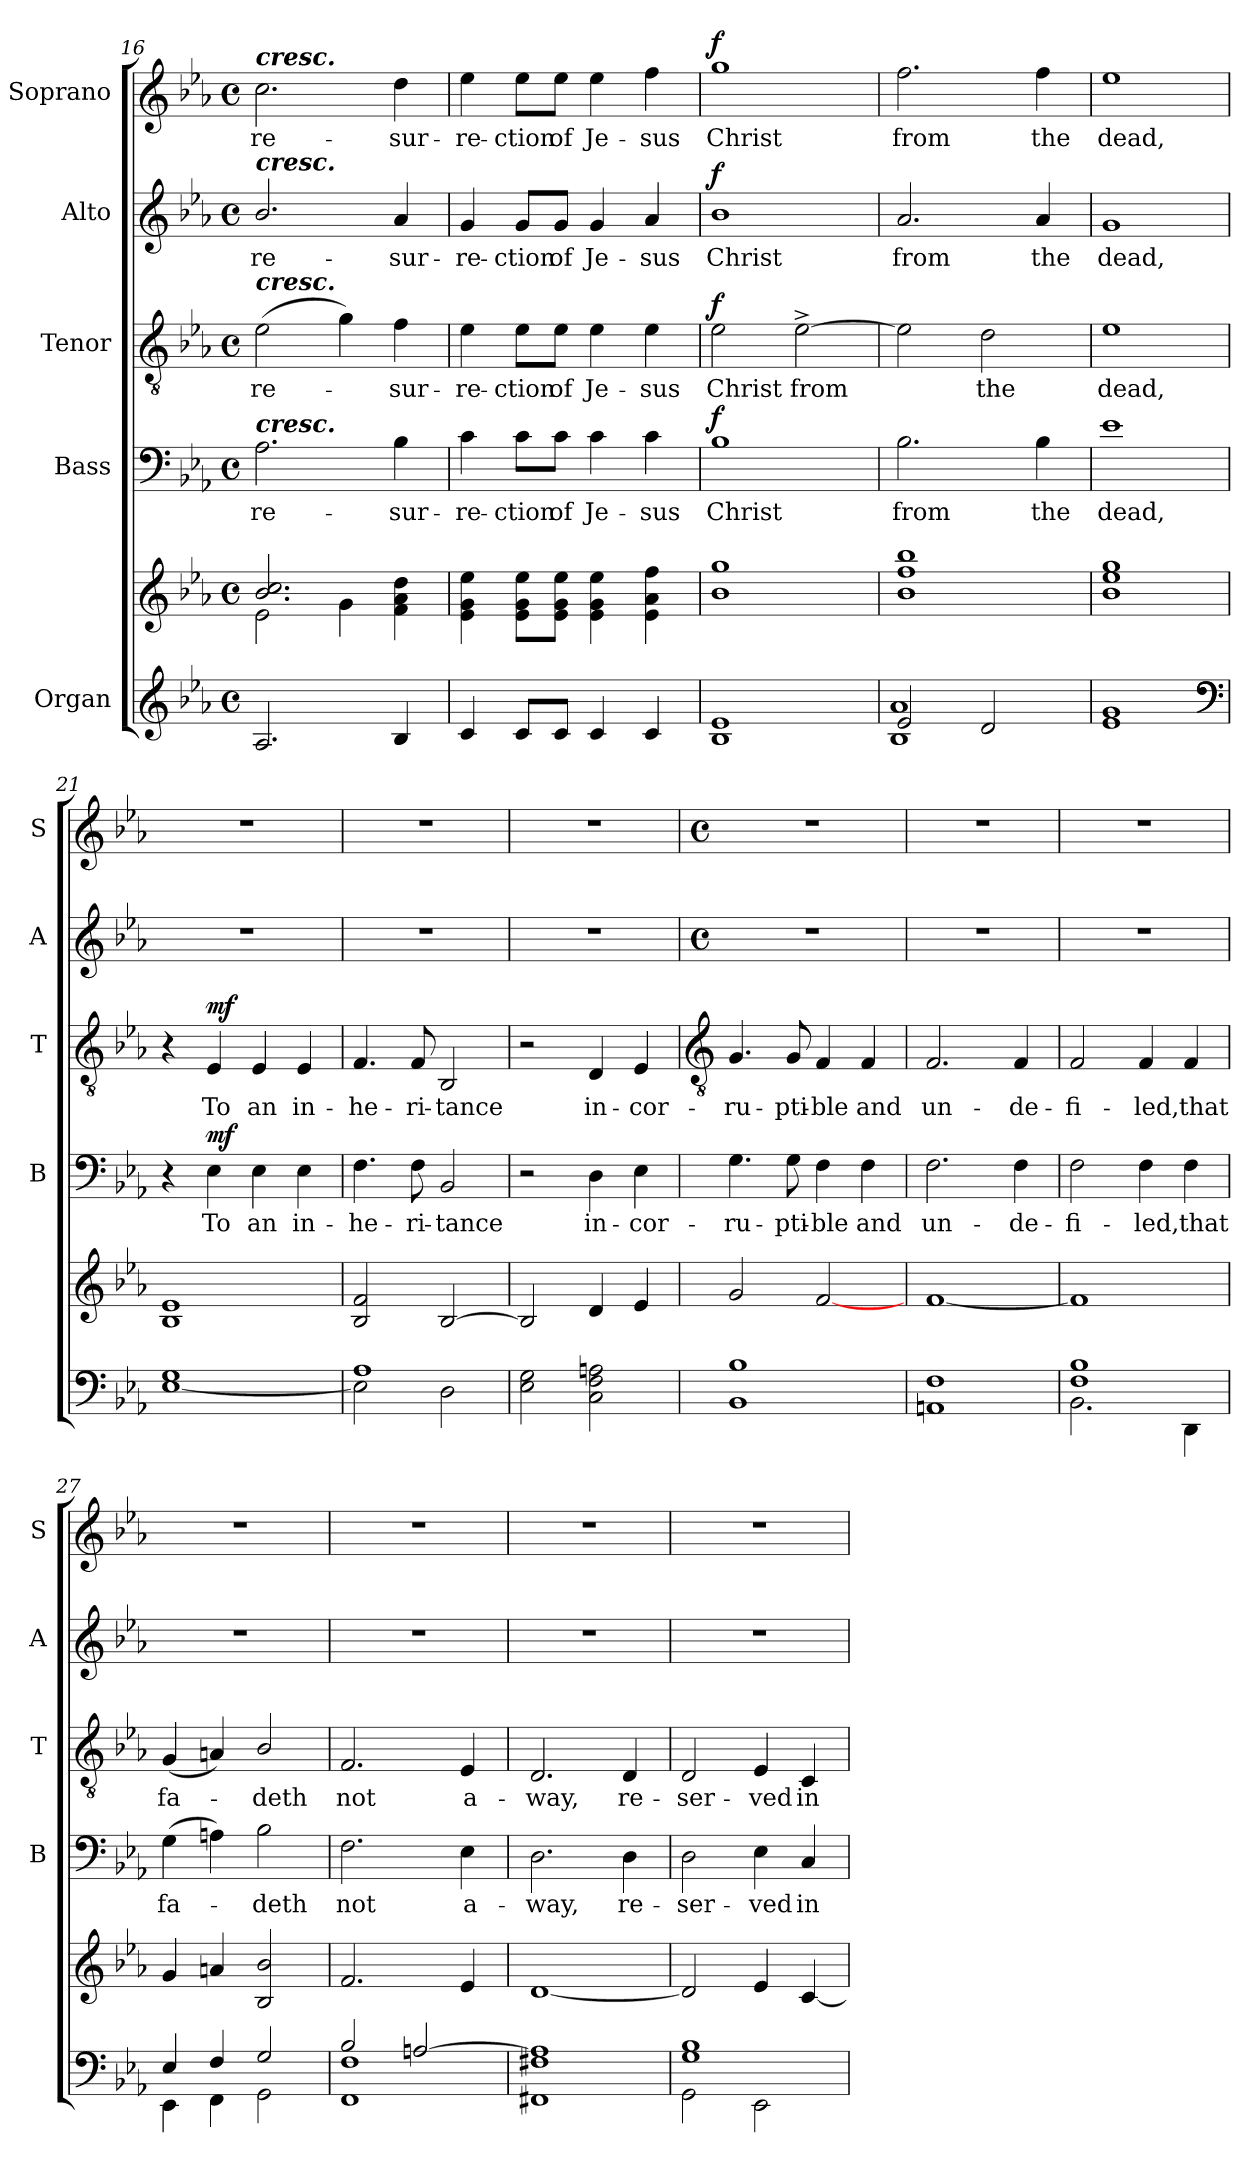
**kern	**kern	**kern	**text	**dynam	**kern	**text	**dynam	**kern	**text	**dynam	**kern	**text	**dynam
*part5	*part5	*part4	*part4	*part4	*part3	*part3	*part3	*part2	*part2	*part2	*part1	*part1	*part1
*staff6	*staff5	*staff4	*staff4	*staff4	*staff3	*staff3	*staff3	*staff2	*staff2	*staff2	*staff1	*staff1	*staff1
*I"Organ	*	*I"Bass	*	*	*I"Tenor	*	*	*I"Alto	*	*	*I"Soprano	*	*
*	*	*I'B	*	*	*I'T	*	*	*I'A	*	*	*I'S	*	*
!!LO:LB:g=z
*clefG2	*clefG2	*clefF4	*	*	*clefGv2	*	*	*clefG2	*	*	*clefG2	*	*
*k[b-e-a-]	*k[b-e-a-]	*k[b-e-a-]	*	*	*k[b-e-a-]	*	*	*k[b-e-a-]	*	*	*k[b-e-a-]	*	*
*E-:	*E-:	*E-:	*	*	*E-:	*	*	*E-:	*	*	*E-:	*	*
*M4/4	*M4/4	*M4/4	*	*	*M4/4	*	*	*M4/4	*	*	*M4/4	*	*
*met(c)	*met(c)	*met(c)	*	*	*met(c)	*	*	*met(c)	*	*	*met(c)	*	*
=16	=16	=16	=16	=16	=16	=16	=16	=16	=16	=16	=16	=16	=16
*^	*^	*	*	*	*	*	*	*	*	*	*	*	*
!	!	!	!	!	!	!	!	!	!	!	!	!	!LO:TX:a:Bi:t=cresc.	!	!
!	!	!	!	!	!	!	!	!	!	!LO:TX:a:Bi:t=cresc.	!	!	!	!	!
!	!	!	!	!	!	!	!LO:TX:a:Bi:t=cresc.	!	!	!	!	!	!	!	!
!	!	!	!	!LO:TX:a:Bi:t=cresc.	!	!	!	!	!	!	!	!	!	!	!
!	!	!	!	!	!LO:LY:b	!	!	!LO:LY:b	!	!	!LO:LY:b	!	!	!LO:LY:b	!
1ryy	2.A-/	2.b-/ 2.cc/	2e-\	2.A-	re-	.	(>2e-	re-	.	2.b-/	re-	.	2.cc	re-	.
.	.	.	4g\	.	.	.	4g)	.	.	.	.	.	.	.	.
!	!	!	!	!	!LO:LY:b	!	!	!LO:LY:b	!	!	!LO:LY:b	!	!	!LO:LY:b	!
.	4B-/	4ryy	4f\ 4a-\ 4dd\	4B-	-sur-	.	4f	sur-	.	4a-	-sur-	.	4dd	-sur-	.
=17	=17	=17	=17	=17	=17	=17	=17	=17	=17	=17	=17	=17	=17	=17	=17
!	!	!	!	!	!LO:LY:b	!	!	!LO:LY:b	!	!	!LO:LY:b	!	!	!LO:LY:b	!
1ryy	4c/	1ryy	4e-\ 4g\ 4ee-\	4c	-re-	.	4e-	-re-	.	4g	-re-	.	4ee-	-re-	.
!	!	!	!	!	!LO:LY:b	!	!	!LO:LY:b	!	!	!LO:LY:b	!	!	!LO:LY:b	!
.	8c/L	.	8e-\ 8g\ 8ee-\L	8c\L	-ction	.	8e-\L	-ction	.	8g/L	-ction	.	8ee-\L	-ction	.
!	!	!	!	!	!LO:LY:b	!	!	!LO:LY:b	!	!	!LO:LY:b	!	!	!LO:LY:b	!
.	8c/J	.	8e-\ 8g\ 8ee-\J	8c\J	of	.	8e-\J	of	.	8g/J	of	.	8ee-\J	of	.
!	!	!	!	!	!LO:LY:b	!	!	!LO:LY:b	!	!	!LO:LY:b	!	!	!LO:LY:b	!
.	4c/	.	4e-\ 4g\ 4ee-\	4c	Je-	.	4e-	Je-	.	4g	Je-	.	4ee-	Je-	.
!	!	!	!	!	!LO:LY:b	!	!	!LO:LY:b	!	!	!LO:LY:b	!	!	!LO:LY:b	!
.	4c/	.	4e-\ 4a-\ 4ff\	4c	-sus	.	4e-	-sus	.	4a-	-sus	.	4ff	-sus	.
=18	=18	=18	=18	=18	=18	=18	=18	=18	=18	=18	=18	=18	=18	=18	=18
!	!	!	!	!	!LO:LY:b	!LO:DY:b	!	!LO:LY:b	!LO:DY:b	!	!LO:LY:b	!LO:DY:b	!	!LO:LY:b	!LO:DY:b
1e-/	1B-\	1ryy	1b-\ 1gg\	1B-	Christ	f	2e-	Christ	f	1b-	Christ	f	1gg	Christ	f
!	!	!	!	!	!	!	!	!LO:LY:b	!	!	!	!	!	!	!
.	.	.	.	.	.	.	[2e-^	from	.	.	.	.	.	.	.
=19	=19	=19	=19	=19	=19	=19	=19	=19	=19	=19	=19	=19	=19	=19	=19
!	!	!	!	!	!LO:LY:b	!	!	!	!	!	!LO:LY:b	!	!	!LO:LY:b	!
2e-/	1B-\ 1a-\	1ryy	1b-\ 1ff\ 1bb-\	2.B-	from	.	2e-]	.	.	2.a-	from	.	2.ff	from	.
!	!	!	!	!	!	!	!	!LO:LY:b	!	!	!	!	!	!	!
2d/	.	.	.	.	.	.	2d	the	.	.	.	.	.	.	.
!	!	!	!	!	!LO:LY:b	!	!	!	!	!	!LO:LY:b	!	!	!LO:LY:b	!
.	.	.	.	4B-	the	.	.	.	.	4a-	the	.	4ff	the	.
=20	=20	=20	=20	=20	=20	=20	=20	=20	=20	=20	=20	=20	=20	=20	=20
!	!	!	!	!	!LO:LY:b	!	!	!LO:LY:b	!	!	!LO:LY:b	!	!	!LO:LY:b	!
1g/	1e-\	1ryy	1b-\ 1ee-\ 1gg\	1e-	dead,	.	1e-	dead,	.	1g	dead,	.	1ee-	dead,	.
*clefF4	*	*	*	*	*	*	*	*	*	*	*	*	*	*	*
=21	=21	=21	=21	=21	=21	=21	=21	=21	=21	=21	=21	=21	=21	=21	=21
1G/	[1E-\	1ryy	1B-\ 1e-\	4r	.	.	4r	.	.	1r	.	.	1r	.	.
!	!	!	!	!	!LO:LY:b	!LO:DY:b	!	!LO:LY:b	!LO:DY:b	!	!	!	!	!	!
.	.	.	.	4E-	To	mf	4E-	To	mf	.	.	.	.	.	.
!	!	!	!	!	!LO:LY:b	!	!	!LO:LY:b	!	!	!	!	!	!	!
.	.	.	.	4E-	an	.	4E-	an	.	.	.	.	.	.	.
!	!	!	!	!	!LO:LY:b	!	!	!LO:LY:b	!	!	!	!	!	!	!
.	.	.	.	4E-	in-	.	4E-	in-	.	.	.	.	.	.	.
=22	=22	=22	=22	=22	=22	=22	=22	=22	=22	=22	=22	=22	=22	=22	=22
!	!	!	!	!	!LO:LY:b	!	!	!LO:LY:b	!	!	!	!	!	!	!
1A-/	2E-\]	2B-/ 2f/	1ryy	4.F	-he-	.	4.F	-he-	.	1r	.	.	1r	.	.
!	!	!	!	!	!LO:LY:b	!	!	!LO:LY:b	!	!	!	!	!	!	!
.	.	.	.	8F	-ri-	.	8F	-ri-	.	.	.	.	.	.	.
!	!	!	!	!	!LO:LY:b	!	!	!LO:LY:b	!	!	!	!	!	!	!
.	2D\	[2B-/	.	2BB-	-tance	.	2BB-	-tance	.	.	.	.	.	.	.
=23	=23	=23	=23	=23	=23	=23	=23	=23	=23	=23	=23	=23	=23	=23	=23
1ryy	2E-\ 2G\	2B-/]	1ryy	2r	.	.	2r	.	.	1r	.	.	1r	.	.
!	!	!	!	!	!LO:LY:b	!	!	!LO:LY:b	!	!	!	!	!	!	!
.	2C\ 2F\ 2An\	4d/	.	4D	in-	.	4D	in-	.	.	.	.	.	.	.
!	!	!	!	!	!LO:LY:b	!	!	!LO:LY:b	!	!	!	!	!	!	!
.	.	4e-/	.	4E-	-cor-	.	4E-	-cor-	.	.	.	.	.	.	.
*	*	*v	*v	*	*	*	*	*	*	*	*	*	*	*	*
!!LO:LB:g=z
=24	=24	=24	=24	=24	=24	=24	=24	=24	=24	=24	=24	=24	=24	=24
*	*	*	*	*	*	*clefGv2	*	*	*	*	*	*	*	*
*	*	*	*	*	*	*	*	*	*M4/4	*	*	*M4/4	*	*
*	*	*	*	*	*	*	*	*	*met(c)	*	*	*met(c)	*	*
!	!	!	!	!LO:LY:b	!	!	!LO:LY:b	!	!	!	!	!	!	!
1B-/	1BB-\	2g	4.G	-ru-	.	4.G	-ru-	.	1r	.	.	1r	.	.
!	!	!	!	!LO:LY:b	!	!	!LO:LY:b	!	!	!	!	!	!	!
.	.	.	8G	-pti-	.	8G	-pti-	.	.	.	.	.	.	.
!	!	!	!	!LO:LY:b	!	!	!LO:LY:b	!	!	!	!	!	!	!
.	.	[2f	4F	-ble	.	4F	-ble	.	.	.	.	.	.	.
!	!	!	!	!LO:LY:b	!	!	!LO:LY:b	!	!	!	!	!	!	!
.	.	.	4F	and	.	4F	and	.	.	.	.	.	.	.
=25	=25	=25	=25	=25	=25	=25	=25	=25	=25	=25	=25	=25	=25	=25
!	!	!	!	!LO:LY:b	!	!	!LO:LY:b	!	!	!	!	!	!	!
1F/	1AAn\	[1f	2.F	un-	.	2.F	un-	.	1r	.	.	1r	.	.
!	!	!	!	!LO:LY:b	!	!	!LO:LY:b	!	!	!	!	!	!	!
.	.	.	4F	-de-	.	4F	-de-	.	.	.	.	.	.	.
=26	=26	=26	=26	=26	=26	=26	=26	=26	=26	=26	=26	=26	=26	=26
!	!	!	!	!LO:LY:b	!	!	!LO:LY:b	!	!	!	!	!	!	!
1F/ 1B-/	2.BB-\	1f]	2F	-fi-	.	2F	-fi-	.	1r	.	.	1r	.	.
!	!	!	!	!LO:LY:b	!	!	!LO:LY:b	!	!	!	!	!	!	!
.	.	.	4F	-led,	.	4F	-led,	.	.	.	.	.	.	.
!	!	!	!	!LO:LY:b	!	!	!LO:LY:b	!	!	!	!	!	!	!
.	4DD\	.	4F	that	.	4F	that	.	.	.	.	.	.	.
=27	=27	=27	=27	=27	=27	=27	=27	=27	=27	=27	=27	=27	=27	=27
!	!	!	!	!LO:LY:b	!	!	!LO:LY:b	!	!	!	!	!	!	!
4E-/	4EE-\	4g	(>4G	fa-	.	(<4G	fa-	.	1r	.	.	1r	.	.
4F/	4FF\	4an	4An)	.	.	4An)	.	.	.	.	.	.	.	.
!	!	!	!	!LO:LY:b	!	!	!LO:LY:b	!	!	!	!	!	!	!
2G/	2GG\	2B- 2b-	2B-	deth	.	2B-/	deth	.	.	.	.	.	.	.
=28	=28	=28	=28	=28	=28	=28	=28	=28	=28	=28	=28	=28	=28	=28
!	!	!	!	!LO:LY:b	!	!	!LO:LY:b	!	!	!	!	!	!	!
2B-/	1FF\ 1F\	2.f	2.F	not	.	2.F	not	.	1r	.	.	1r	.	.
[2An/	.	.	.	.	.	.	.	.	.	.	.	.	.	.
!	!	!	!	!LO:LY:b	!	!	!LO:LY:b	!	!	!	!	!	!	!
.	.	4e-	4E-	a-	.	4E-	a-	.	.	.	.	.	.	.
=29	=29	=29	=29	=29	=29	=29	=29	=29	=29	=29	=29	=29	=29	=29
!	!	!	!	!LO:LY:b	!	!	!LO:LY:b	!	!	!	!	!	!	!
1A/]	1FF#X\ 1F#X\	[1d	2.D	-way,	.	2.D	-way,	.	1r	.	.	1r	.	.
!	!	!	!	!LO:LY:b	!	!	!LO:LY:b	!	!	!	!	!	!	!
.	.	.	4D	re-	.	4D	re-	.	.	.	.	.	.	.
=30	=30	=30	=30	=30	=30	=30	=30	=30	=30	=30	=30	=30	=30	=30
!	!	!	!	!LO:LY:b	!	!	!LO:LY:b	!	!	!	!	!	!	!
1G/ 1B-/	2GG\	2d]	2D	-ser-	.	2D	-ser-	.	1r	.	.	1r	.	.
!	!	!	!	!LO:LY:b	!	!	!LO:LY:b	!	!	!	!	!	!	!
.	2EE-\	4e-	4E-	-ved	.	4E-	-ved	.	.	.	.	.	.	.
!	!	!	!	!LO:LY:b	!	!	!LO:LY:b	!	!	!	!	!	!	!
.	.	[4c	4C	in	.	4C	in	.	.	.	.	.	.	.
*v	*v	*	*	*	*	*	*	*	*	*	*	*	*	*
=	=	=	=	=	=	=	=	=	=	=	=	=	=
*-	*-	*-	*-	*-	*-	*-	*-	*-	*-	*-	*-	*-	*-
